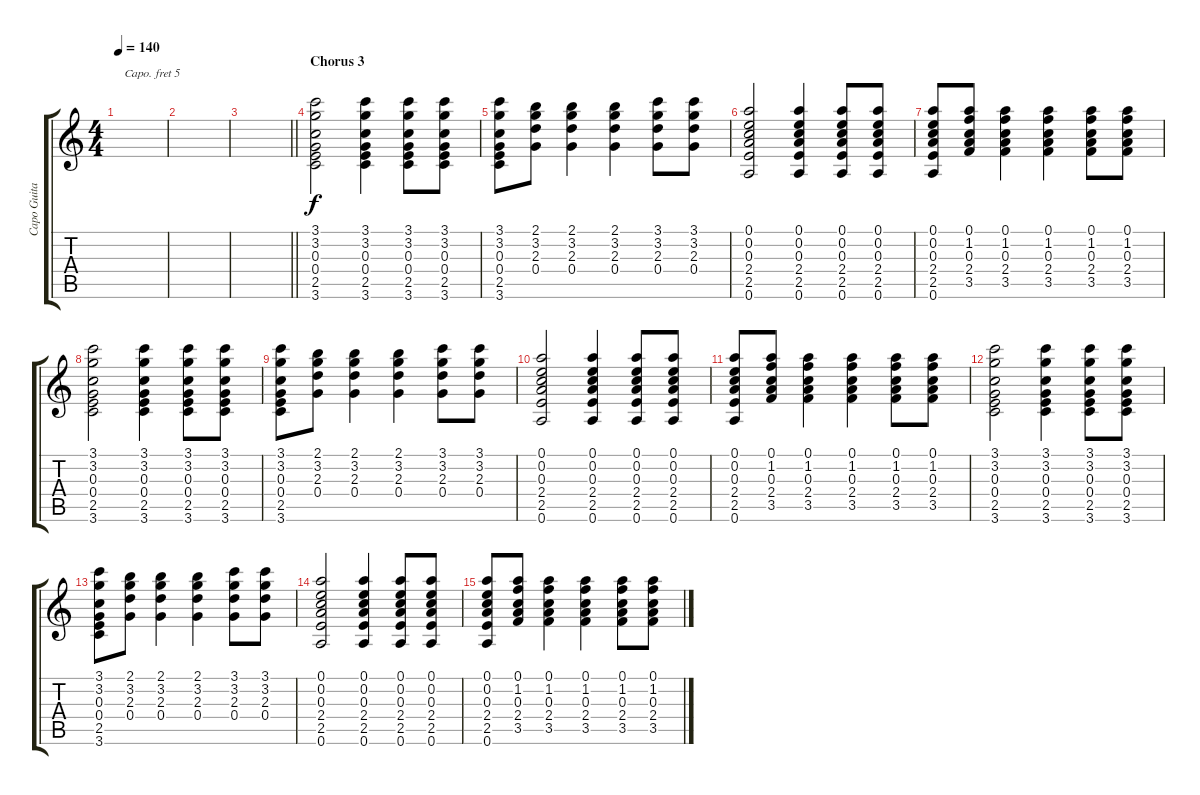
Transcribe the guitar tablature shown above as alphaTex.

\track ("Capo Guitar" "Capo Guita") {instrument acousticguitarsteel}
\staff {score tabs}
\capo 5
\tuning (E4 B3 G3 D3 A2 E2) {hide}
\ts (4 4)
\tempo 140
\clef g2
\ks c
|
|
\barLineRight lightlight
|
\section ("" "Chorus 3")
(3.1 3.2 0.3 0.4 2.5 3.6).2{dy f} (3.1 3.2 0.3 0.4 2.5 3.6).4 (3.1 3.2 0.3 0.4 2.5 3.6).8 (3.1 3.2 0.3 0.4 2.5 3.6).8 |
(3.1 3.2 0.3 0.4 2.5 3.6).8 (2.1 3.2 2.3 0.4).8 (2.1 3.2 2.3 0.4).4 (2.1 3.2 2.3 0.4).4 (3.1 3.2 2.3 0.4).8 (3.1 3.2 2.3 0.4).8 |
(0.1 0.2 0.3 2.4 2.5 0.6).2 (0.1 0.2 0.3 2.4 2.5 0.6).4 (0.1 0.2 0.3 2.4 2.5 0.6).8 (0.1 0.2 0.3 2.4 2.5 0.6).8 |
(0.1 0.2 0.3 2.4 2.5 0.6).8 (0.1 1.2 0.3 2.4 3.5).8 (0.1 1.2 0.3 2.4 3.5).4 (0.1 1.2 0.3 2.4 3.5).4 (0.1 1.2 0.3 2.4 3.5).8 (0.1 1.2 0.3 2.4 3.5).8 |
(3.1 3.2 0.3 0.4 2.5 3.6).2 (3.1 3.2 0.3 0.4 2.5 3.6).4 (3.1 3.2 0.3 0.4 2.5 3.6).8 (3.1 3.2 0.3 0.4 2.5 3.6).8 |
(3.1 3.2 0.3 0.4 2.5 3.6).8 (2.1 3.2 2.3 0.4).8 (2.1 3.2 2.3 0.4).4 (2.1 3.2 2.3 0.4).4 (3.1 3.2 2.3 0.4).8 (3.1 3.2 2.3 0.4).8 |
(0.1 0.2 0.3 2.4 2.5 0.6).2 (0.1 0.2 0.3 2.4 2.5 0.6).4 (0.1 0.2 0.3 2.4 2.5 0.6).8 (0.1 0.2 0.3 2.4 2.5 0.6).8 |
(0.1 0.2 0.3 2.4 2.5 0.6).8 (0.1 1.2 0.3 2.4 3.5).8 (0.1 1.2 0.3 2.4 3.5).4 (0.1 1.2 0.3 2.4 3.5).4 (0.1 1.2 0.3 2.4 3.5).8 (0.1 1.2 0.3 2.4 3.5).8 |
(3.1 3.2 0.3 0.4 2.5 3.6).2 (3.1 3.2 0.3 0.4 2.5 3.6).4 (3.1 3.2 0.3 0.4 2.5 3.6).8 (3.1 3.2 0.3 0.4 2.5 3.6).8 |
(3.1 3.2 0.3 0.4 2.5 3.6).8 (2.1 3.2 2.3 0.4).8 (2.1 3.2 2.3 0.4).4 (2.1 3.2 2.3 0.4).4 (3.1 3.2 2.3 0.4).8 (3.1 3.2 2.3 0.4).8 |
(0.1 0.2 0.3 2.4 2.5 0.6).2 (0.1 0.2 0.3 2.4 2.5 0.6).4 (0.1 0.2 0.3 2.4 2.5 0.6).8 (0.1 0.2 0.3 2.4 2.5 0.6).8 |
(0.1 0.2 0.3 2.4 2.5 0.6).8 (0.1 1.2 0.3 2.4 3.5).8 (0.1 1.2 0.3 2.4 3.5).4 (0.1 1.2 0.3 2.4 3.5).4 (0.1 1.2 0.3 2.4 3.5).8 (0.1 1.2 0.3 2.4 3.5).8
